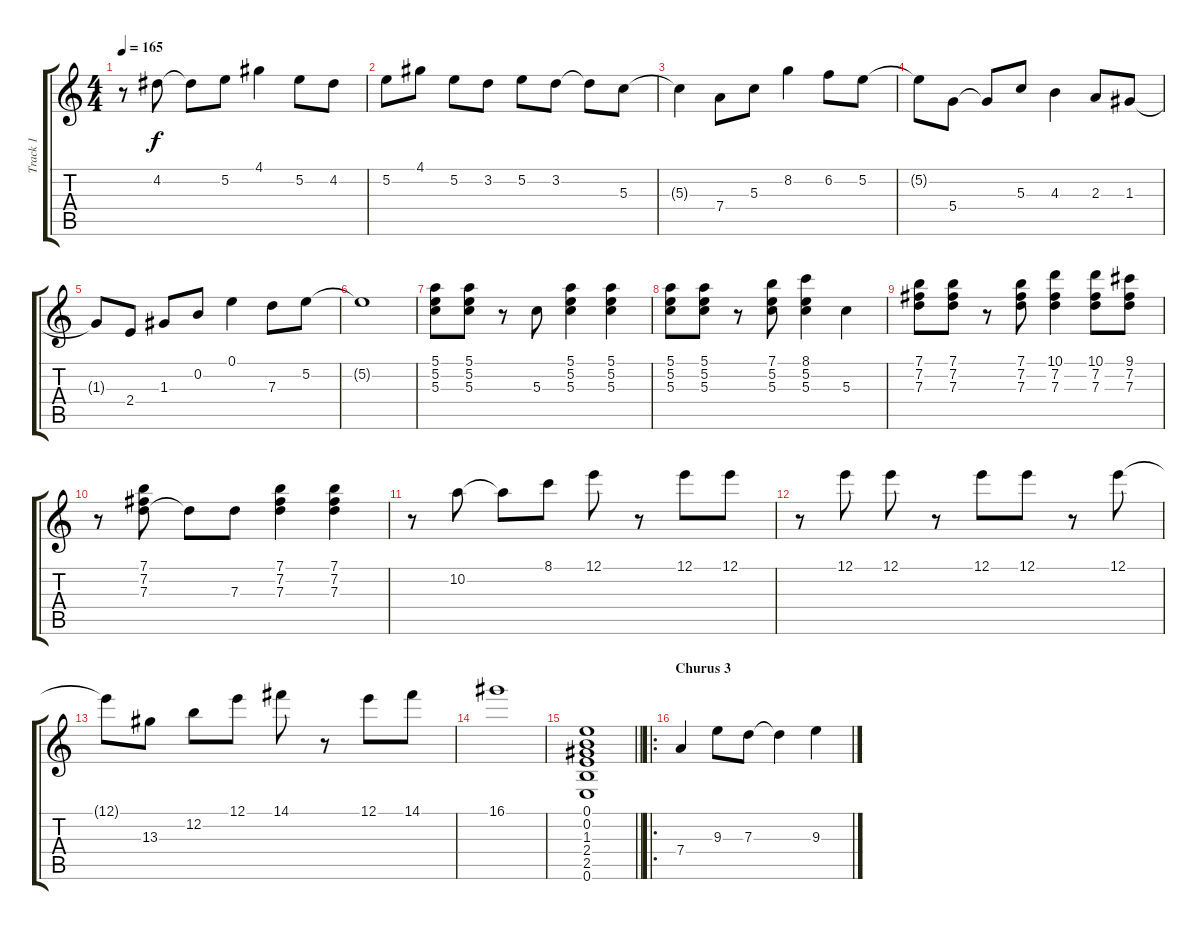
\track ("Track 1" "Track 1") {instrument electricguitarclean}
\staff {score tabs}
\tuning (E4 B3 G3 D3 A2 E2) {hide}
\ts (4 4)
\tempo 165
\clef g2
\ks c
r.8{dy f} 4.2.8 4.2{t}.8 5.2.8 4.1.4 5.2.8 4.2.8 |
5.2.8 4.1.8 5.2.8 3.2.8 5.2.8 3.2.8 3.2{t}.8 5.3.8 |
5.3{t}.4 7.4.8 5.3.8 8.2.4 6.2.8 5.2.8 |
5.2{t}.8 5.4.8 5.4{t}.8 5.3.8 4.3.4 2.3.8 1.3.8 |
1.3{t}.8 2.4.8 1.3.8 0.2.8 0.1.4 7.3.8 5.2.8 |
5.2{t}.1 |
(5.1 5.2 5.3).8 (5.1 5.2 5.3).8 r.8 5.3.8 (5.1 5.2 5.3).4 (5.1 5.2 5.3).4 |
(5.1 5.2 5.3).8 (5.1 5.2 5.3).8 r.8 (7.1 5.2 5.3).8 (8.1 5.2 5.3).4 5.3.4 |
(7.1 7.2 7.3).8 (7.1 7.2 7.3).8 r.8 (7.1 7.2 7.3).8 (10.1 7.2 7.3).4 (10.1 7.2 7.3).8 (9.1 7.2 7.3).8 |
r.8 (7.1 7.2 7.3).8 7.3{t}.8 7.3.8 (7.1 7.2 7.3).4 (7.1 7.2 7.3).4 |
r.8 10.2.8 10.2{t}.8 8.1.8 12.1.8 r.8 12.1.8 12.1.8 |
r.8 12.1.8 12.1.8 r.8 12.1.8 12.1.8 r.8 12.1.8 |
12.1{t}.8 13.3.8 12.2.8 12.1.8 14.1.8 r.8 12.1.8 14.1.8 |
16.1.1 |
\barLineRight lightlight
(0.1 0.2 1.3 2.4 2.5 0.6).1 |
\ro
\section ("" "Churus 3")
7.4.4 9.3.8 7.3.8 7.3{t}.4 9.3.4
